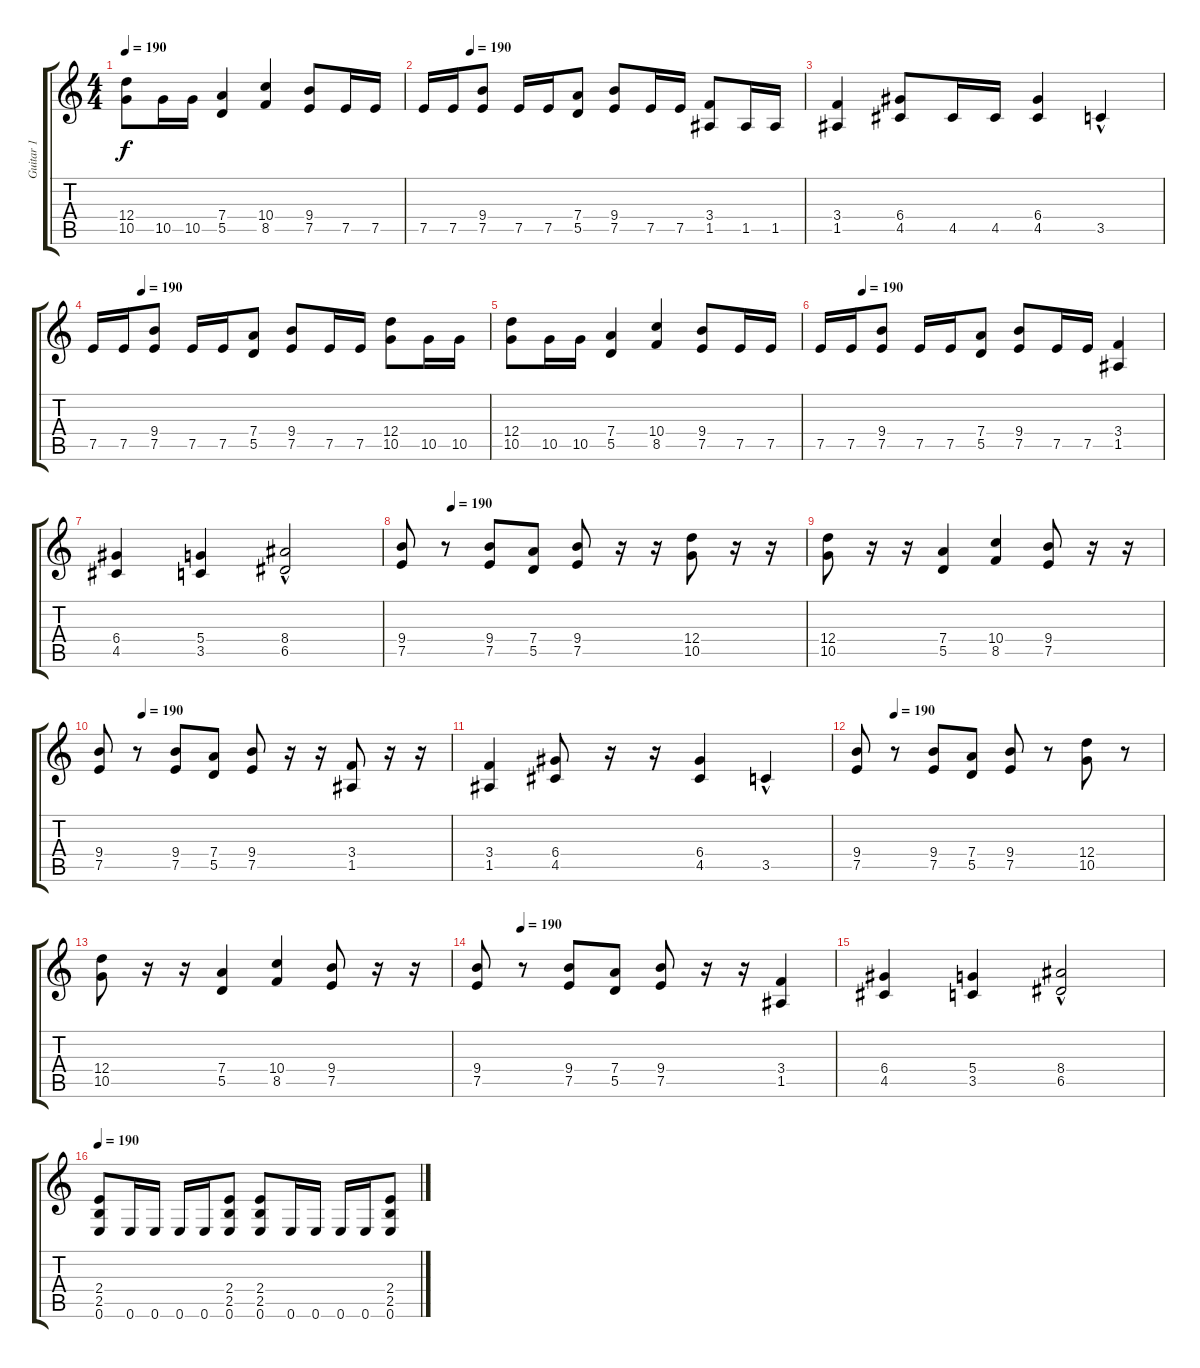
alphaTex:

\track ("Guitar 1" "Guitar 1") {instrument distortionguitar}
\staff {score tabs}
\tuning (E4 B3 G3 D3 A2 E2) {hide}
\ts (4 4)
\tempo 190
\clef g2
\ks c
(12.4 10.5).8{dy f} 10.5.16 10.5.16 (7.4 5.5).4 (10.4 8.5).4 (9.4 7.5).8 7.5.16 7.5.16 |
\tempo (190 0.125)
7.5.16 7.5.16 (9.4 7.5).8 7.5.16 7.5.16 (7.4 5.5).8 (9.4 7.5).8 7.5.16 7.5.16 (3.4 1.5).8 1.5.16 1.5.16 |
(3.4 1.5).4 (6.4 4.5).8 4.5.16 4.5.16 (6.4 4.5).4 3.5{hac}.4 |
\tempo (190 0.125)
7.5.16 7.5.16 (9.4 7.5).8 7.5.16 7.5.16 (7.4 5.5).8 (9.4 7.5).8 7.5.16 7.5.16 (12.4 10.5).8 10.5.16 10.5.16 |
(12.4 10.5).8 10.5.16 10.5.16 (7.4 5.5).4 (10.4 8.5).4 (9.4 7.5).8 7.5.16 7.5.16 |
\tempo (190 0.125)
7.5.16 7.5.16 (9.4 7.5).8 7.5.16 7.5.16 (7.4 5.5).8 (9.4 7.5).8 7.5.16 7.5.16 (3.4 1.5).4 |
(6.4 4.5).4 (5.4 3.5).4 (8.4 6.5{hac}).2 |
\tempo (190 0.125)
(9.4 7.5).8 r.8 (9.4 7.5).8 (7.4 5.5).8 (9.4 7.5).8 r.16 r.16 (12.4 10.5).8 r.16 r.16 |
(12.4 10.5).8 r.16 r.16 (7.4 5.5).4 (10.4 8.5).4 (9.4 7.5).8 r.16 r.16 |
\tempo (190 0.125)
(9.4 7.5).8 r.8 (9.4 7.5).8 (7.4 5.5).8 (9.4 7.5).8 r.16 r.16 (3.4 1.5).8 r.16 r.16 |
(3.4 1.5).4 (6.4 4.5).8 r.16 r.16 (6.4 4.5).4 3.5{hac}.4 |
\tempo (190 0.125)
(9.4 7.5).8 r.8 (9.4 7.5).8 (7.4 5.5).8 (9.4 7.5).8 r.8 (12.4 10.5).8 r.8 |
(12.4 10.5).8 r.16 r.16 (7.4 5.5).4 (10.4 8.5).4 (9.4 7.5).8 r.16 r.16 |
\tempo (190 0.125)
(9.4 7.5).8 r.8 (9.4 7.5).8 (7.4 5.5).8 (9.4 7.5).8 r.16 r.16 (3.4 1.5).4 |
(6.4 4.5).4 (5.4 3.5).4 (8.4 6.5{hac}).2 |
\tempo 190
(2.4 2.5 0.6).8 0.6.16 0.6.16 0.6.16 0.6.16 (2.4 2.5 0.6).8 (2.4 2.5 0.6).8 0.6.16 0.6.16 0.6.16 0.6.16 (2.4 2.5 0.6).8
